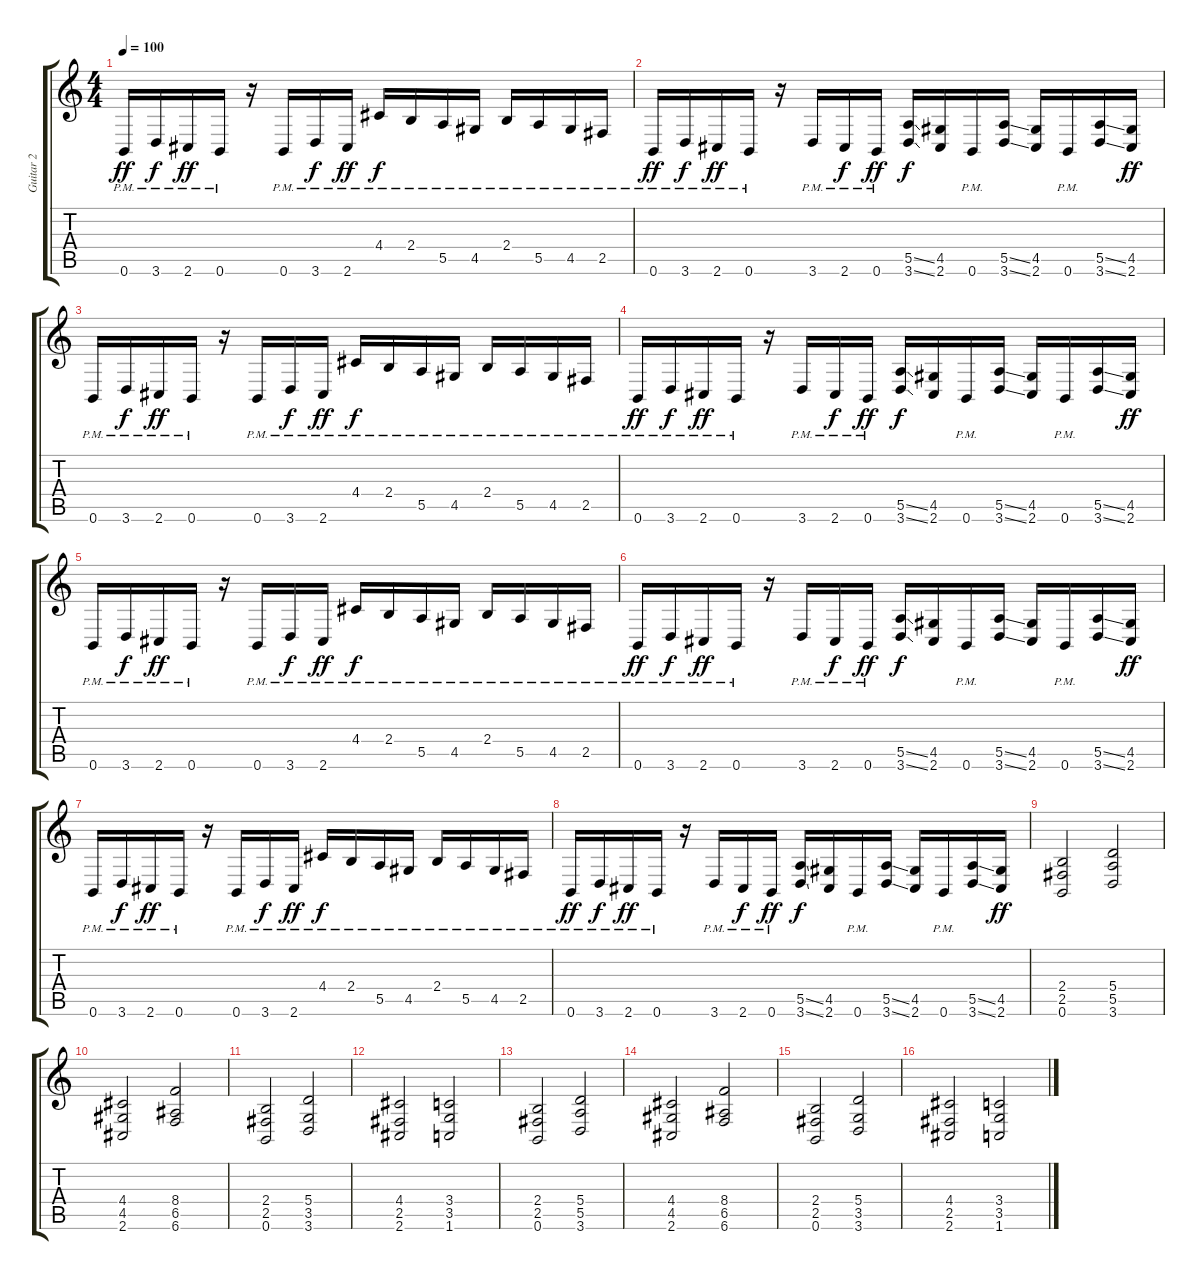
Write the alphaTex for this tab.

\track ("Guitar 2" "Guitar 2") {instrument distortionguitar}
\staff {score tabs}
\tuning (B3 Gb3 D3 A2 E2 B1) {hide}
\ts (4 4)
\tempo 100
\clef g2
\ks c
0.6{pm}.16{dy ff} 3.6{pm}.16{dy f} 2.6{pm}.16{dy ff} 0.6{pm}.16 r.16 0.6{pm}.16 3.6{pm}.16{dy f} 2.6{pm}.16{dy ff} 4.4{pm}.16{dy f} 2.4{pm}.16 5.5{pm}.16 4.5{pm}.16 2.4{pm}.16 5.5{pm}.16 4.5{pm}.16 2.5{pm}.16 |
0.6{pm}.16{dy ff} 3.6{pm}.16{dy f} 2.6{pm}.16{dy ff} 0.6{pm}.16 r.16 3.6{pm}.16 2.6{pm}.16{dy f} 0.6{pm}.16{dy ff} (5.5{ss} 3.6{ss}).16{dy f} (4.5 2.6).16 0.6{pm}.16 (5.5{ss} 3.6{ss}).16 (4.5 2.6).16 0.6{pm}.16 (5.5{ss} 3.6{ss}).16 (4.5 2.6).16{dy ff} |
0.6{pm}.16 3.6{pm}.16{dy f} 2.6{pm}.16{dy ff} 0.6{pm}.16 r.16 0.6{pm}.16 3.6{pm}.16{dy f} 2.6{pm}.16{dy ff} 4.4{pm}.16{dy f} 2.4{pm}.16 5.5{pm}.16 4.5{pm}.16 2.4{pm}.16 5.5{pm}.16 4.5{pm}.16 2.5{pm}.16 |
0.6{pm}.16{dy ff} 3.6{pm}.16{dy f} 2.6{pm}.16{dy ff} 0.6{pm}.16 r.16 3.6{pm}.16 2.6{pm}.16{dy f} 0.6{pm}.16{dy ff} (5.5{ss} 3.6{ss}).16{dy f} (4.5 2.6).16 0.6{pm}.16 (5.5{ss} 3.6{ss}).16 (4.5 2.6).16 0.6{pm}.16 (5.5{ss} 3.6{ss}).16 (4.5 2.6).16{dy ff} |
0.6{pm}.16 3.6{pm}.16{dy f} 2.6{pm}.16{dy ff} 0.6{pm}.16 r.16 0.6{pm}.16 3.6{pm}.16{dy f} 2.6{pm}.16{dy ff} 4.4{pm}.16{dy f} 2.4{pm}.16 5.5{pm}.16 4.5{pm}.16 2.4{pm}.16 5.5{pm}.16 4.5{pm}.16 2.5{pm}.16 |
0.6{pm}.16{dy ff} 3.6{pm}.16{dy f} 2.6{pm}.16{dy ff} 0.6{pm}.16 r.16 3.6{pm}.16 2.6{pm}.16{dy f} 0.6{pm}.16{dy ff} (5.5{ss} 3.6{ss}).16{dy f} (4.5 2.6).16 0.6{pm}.16 (5.5{ss} 3.6{ss}).16 (4.5 2.6).16 0.6{pm}.16 (5.5{ss} 3.6{ss}).16 (4.5 2.6).16{dy ff} |
0.6{pm}.16 3.6{pm}.16{dy f} 2.6{pm}.16{dy ff} 0.6{pm}.16 r.16 0.6{pm}.16 3.6{pm}.16{dy f} 2.6{pm}.16{dy ff} 4.4{pm}.16{dy f} 2.4{pm}.16 5.5{pm}.16 4.5{pm}.16 2.4{pm}.16 5.5{pm}.16 4.5{pm}.16 2.5{pm}.16 |
0.6{pm}.16{dy ff} 3.6{pm}.16{dy f} 2.6{pm}.16{dy ff} 0.6{pm}.16 r.16 3.6{pm}.16 2.6{pm}.16{dy f} 0.6{pm}.16{dy ff} (5.5{ss} 3.6{ss}).16{dy f} (4.5 2.6).16 0.6{pm}.16 (5.5{ss} 3.6{ss}).16 (4.5 2.6).16 0.6{pm}.16 (5.5{ss} 3.6{ss}).16 (4.5 2.6).16{dy ff} |
(2.4 2.5 0.6).2 (5.4 5.5 3.6).2 |
(4.4 4.5 2.6).2 (8.4 6.5 6.6).2 |
(2.4 2.5 0.6).2 (5.4 3.5 3.6).2 |
(4.4 2.5 2.6).2 (3.4 3.5 1.6).2 |
(2.4 2.5 0.6).2 (5.4 5.5 3.6).2 |
(4.4 4.5 2.6).2 (8.4 6.5 6.6).2 |
(2.4 2.5 0.6).2 (5.4 3.5 3.6).2 |
(4.4 2.5 2.6).2 (3.4 3.5 1.6).2
